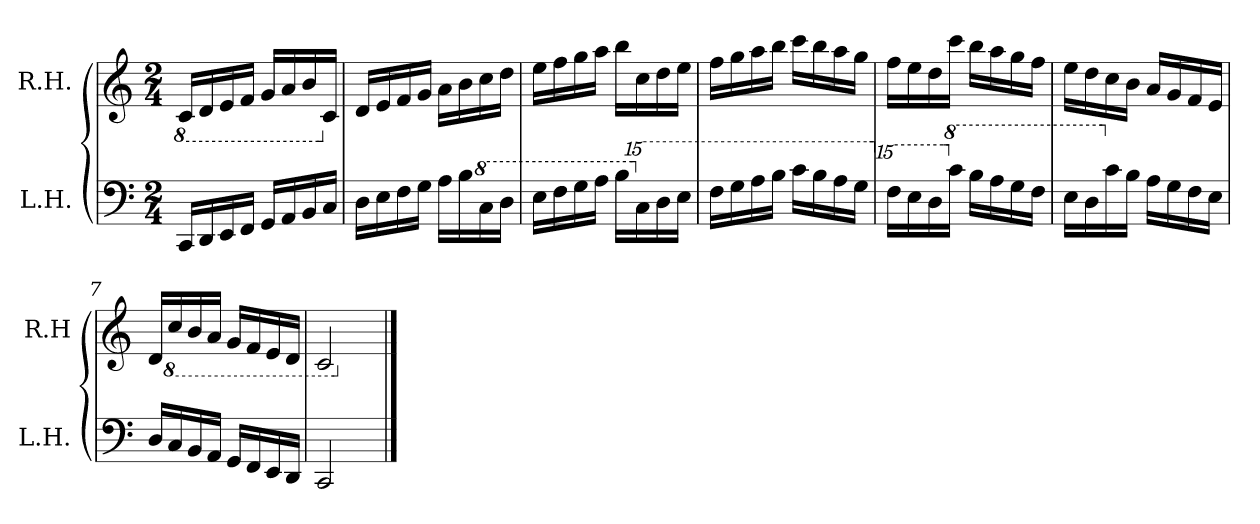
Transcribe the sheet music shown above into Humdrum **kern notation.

**kern	**kern
*part2	*part1
*staff2	*staff1
*I"L.H.	*I"R.H.
*I'L.H.	*I'R.H
*clefF4	*clefG2
*k[]	*k[]
*M2/4	*M2/4
*	*8ba
=1	=1
16CC/LL	16C/LL
16DD/	16D/
16EE/	16E/
16FF/JJ	16F/JJ
16GG/LL	16G/LL
16AA/	16A/
16BB/	16B/
*	*X8ba
16C/JJ	16c/JJ
=2	=2
16D\LL	16d/LL
16E\	16e/
16F\	16f/
16G\JJ	16g/JJ
16A\LL	16a\LL
16B\	16b\
*8va	*
16c\	16cc\
16d\JJ	16dd\JJ
=3	=3
16e\LL	16ee\LL
16f\	16ff\
16g\	16gg\
16a\JJ	16aa\JJ
16b\LL	16bb\LL
*X8va	*
*15ma	*
16cc\	16cc\
16dd\	16dd\
16ee\JJ	16ee\JJ
=4	=4
16ff\LL	16ff\LL
16gg\	16gg\
16aa\	16aa\
16bb\JJ	16bb\JJ
16ccc\LL	16ccc\LL
16bb\	16bb\
16aa\	16aa\
16gg\JJ	16gg\JJ
=5	=5
*X15ma	*
*15ma	*
16ff\LL	16ff\LL
16ee\	16ee\
16dd\	16dd\
*X15ma	*
*8va	*
16cc\JJ	16ccc\JJ
16b\LL	16bb\LL
16a\	16aa\
16g\	16gg\
16f\JJ	16ff\JJ
!!LO:LB:g=z
=6	=6
16e\LL	16ee\LL
16d\	16dd\
*X8va	*
16c\	16cc\
16B\JJ	16b\JJ
16A\LL	16a/LL
16G\	16g/
16F\	16f/
16E\JJ	16e/JJ
=7	=7
16D/LL	16d/LL
*	*8ba
16C/	16c/
16BB/	16B/
16AA/JJ	16A/JJ
16GG/LL	16G/LL
16FF/	16F/
16EE/	16E/
16DD/JJ	16D/JJ
=8	=8
2CC/	2C/
*	*X8ba
==	==
*-	*-
